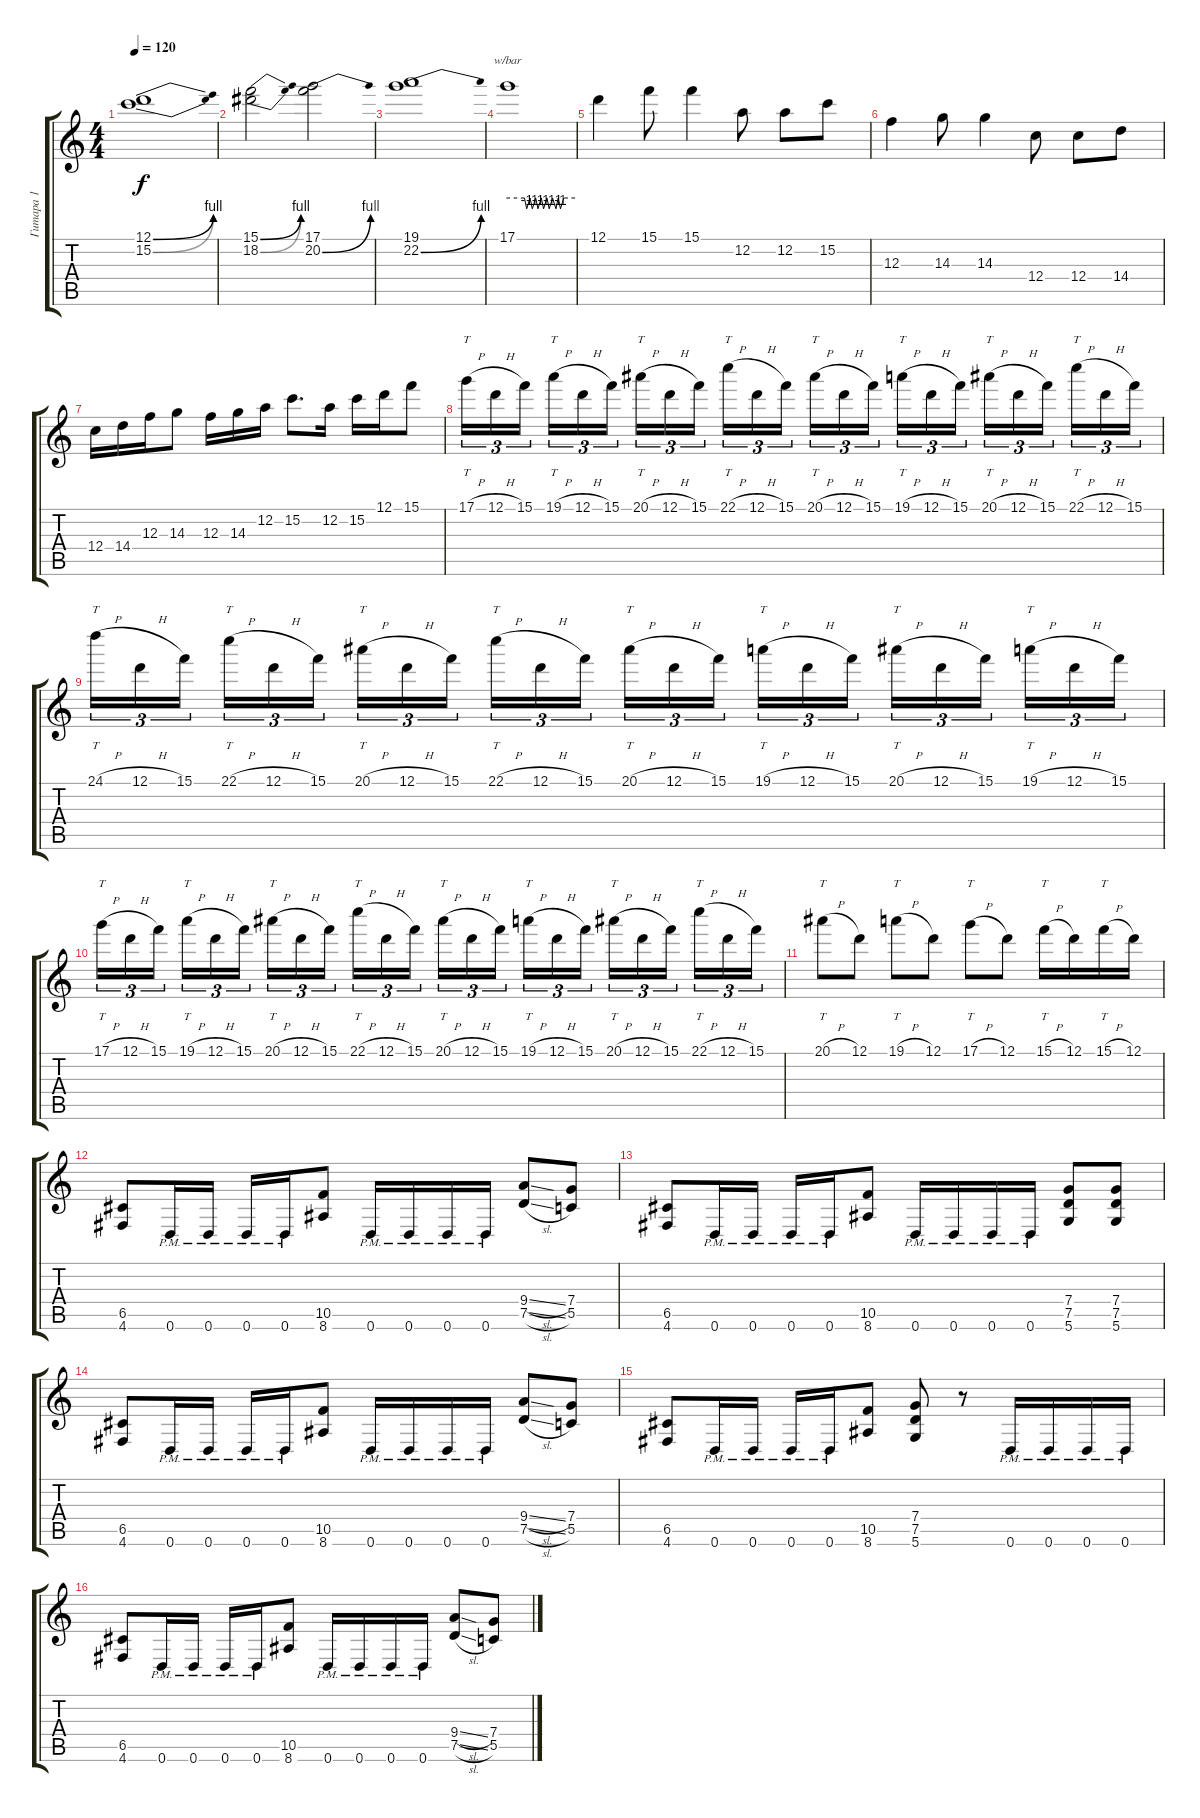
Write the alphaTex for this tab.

\track ("Гитара 1" "Гитара 1") {instrument overdrivenguitar}
\staff {score tabs}
\tuning (D4 A3 F3 C3 G2 D2) {hide}
\ts (4 4)
\tempo 120
\clef g2
\ks c
(12.1{be (bend 0 0 60 4)} 15.2{be (bend 0 0 60 4)}).1{dy f} |
(15.1{be (bend 0 0 60 4)} 18.2{be (bend 0 0 60 4)}).2 (17.1 20.2{be (bend 0 0 60 4)}).2 |
(19.1 22.2{be (bend 0 0 60 4)}).1 |
17.1.1{tbe (custom default 0 0 15 0 17 -4 20 0 22 -4 25 0 27 -4 30 0 32 -4 35 0 37 -4 40 0 43 -4 45 0 47 -4 50 0 60 0)} |
12.1.4 15.1.8 15.1.4 12.2.8 12.2.8 15.2.8 |
12.3.4 14.3.8 14.3.4 12.4.8 12.4.8 14.4.8 |
12.4.16 14.4.16 12.3.16 14.3.8 12.3.16 14.3.16 12.2.16 15.2.8{d} 12.2.16 15.2.16 12.1.16 15.1.8 |
17.1{h}.16{tt tu (3 2)} 12.1{h}.16{tu (3 2)} 15.1.16{tu (3 2) beam splitsecondary} 19.1{h}.16{tt tu (3 2)} 12.1{h}.16{tu (3 2)} 15.1.16{tu (3 2)} 20.1{h}.16{tt tu (3 2)} 12.1{h}.16{tu (3 2)} 15.1.16{tu (3 2) beam splitsecondary} 22.1{h}.16{tt tu (3 2)} 12.1{h}.16{tu (3 2)} 15.1.16{tu (3 2)} 20.1{h}.16{tt tu (3 2)} 12.1{h}.16{tu (3 2)} 15.1.16{tu (3 2) beam splitsecondary} 19.1{h}.16{tt tu (3 2)} 12.1{h}.16{tu (3 2)} 15.1.16{tu (3 2)} 20.1{h}.16{tt tu (3 2)} 12.1{h}.16{tu (3 2)} 15.1.16{tu (3 2) beam splitsecondary} 22.1{h}.16{tt tu (3 2)} 12.1{h}.16{tu (3 2)} 15.1.16{tu (3 2)} |
24.1{h}.16{tt tu (3 2)} 12.1{h}.16{tu (3 2)} 15.1.16{tu (3 2) beam splitsecondary} 22.1{h}.16{tt tu (3 2)} 12.1{h}.16{tu (3 2)} 15.1.16{tu (3 2)} 20.1{h}.16{tt tu (3 2)} 12.1{h}.16{tu (3 2)} 15.1.16{tu (3 2) beam splitsecondary} 22.1{h}.16{tt tu (3 2)} 12.1{h}.16{tu (3 2)} 15.1.16{tu (3 2)} 20.1{h}.16{tt tu (3 2)} 12.1{h}.16{tu (3 2)} 15.1.16{tu (3 2) beam splitsecondary} 19.1{h}.16{tt tu (3 2)} 12.1{h}.16{tu (3 2)} 15.1.16{tu (3 2)} 20.1{h}.16{tt tu (3 2)} 12.1{h}.16{tu (3 2)} 15.1.16{tu (3 2) beam splitsecondary} 19.1{h}.16{tt tu (3 2)} 12.1{h}.16{tu (3 2)} 15.1.16{tu (3 2)} |
17.1{h}.16{tt tu (3 2)} 12.1{h}.16{tu (3 2)} 15.1.16{tu (3 2) beam splitsecondary} 19.1{h}.16{tt tu (3 2)} 12.1{h}.16{tu (3 2)} 15.1.16{tu (3 2)} 20.1{h}.16{tt tu (3 2)} 12.1{h}.16{tu (3 2)} 15.1.16{tu (3 2) beam splitsecondary} 22.1{h}.16{tt tu (3 2)} 12.1{h}.16{tu (3 2)} 15.1.16{tu (3 2)} 20.1{h}.16{tt tu (3 2)} 12.1{h}.16{tu (3 2)} 15.1.16{tu (3 2) beam splitsecondary} 19.1{h}.16{tt tu (3 2)} 12.1{h}.16{tu (3 2)} 15.1.16{tu (3 2)} 20.1{h}.16{tt tu (3 2)} 12.1{h}.16{tu (3 2)} 15.1.16{tu (3 2) beam splitsecondary} 22.1{h}.16{tt tu (3 2)} 12.1{h}.16{tu (3 2)} 15.1.16{tu (3 2)} |
20.1{h}.8{tt} 12.1.8 19.1{h}.8{tt} 12.1.8 17.1{h}.8{tt} 12.1.8 15.1{h}.16{tt} 12.1.16 15.1{h}.16{tt} 12.1.16 |
(6.5 4.6).8 0.6{pm}.16 0.6{pm}.16 0.6{pm}.16 0.6{pm}.16 (10.5 8.6).8 0.6{pm}.16 0.6{pm}.16 0.6{pm}.16 0.6{pm}.16 (9.4{sl} 7.5{sl}).8 (7.4 5.5).8 |
(6.5 4.6).8 0.6{pm}.16 0.6{pm}.16 0.6{pm}.16 0.6{pm}.16 (10.5 8.6).8 0.6{pm}.16 0.6{pm}.16 0.6{pm}.16 0.6{pm}.16 (7.4 7.5 5.6).8 (7.4 7.5 5.6).8 |
(6.5 4.6).8 0.6{pm}.16 0.6{pm}.16 0.6{pm}.16 0.6{pm}.16 (10.5 8.6).8 0.6{pm}.16 0.6{pm}.16 0.6{pm}.16 0.6{pm}.16 (9.4{sl} 7.5{sl}).8 (7.4 5.5).8 |
(6.5 4.6).8 0.6{pm}.16 0.6{pm}.16 0.6{pm}.16 0.6{pm}.16 (10.5 8.6).8 (7.4 7.5 5.6).8 r.8 0.6{pm}.16 0.6{pm}.16 0.6{pm}.16 0.6{pm}.16 |
(6.5 4.6).8 0.6{pm}.16 0.6{pm}.16 0.6{pm}.16 0.6{pm}.16 (10.5 8.6).8 0.6{pm}.16 0.6{pm}.16 0.6{pm}.16 0.6{pm}.16 (9.4{sl} 7.5{sl}).8 (7.4 5.5).8
